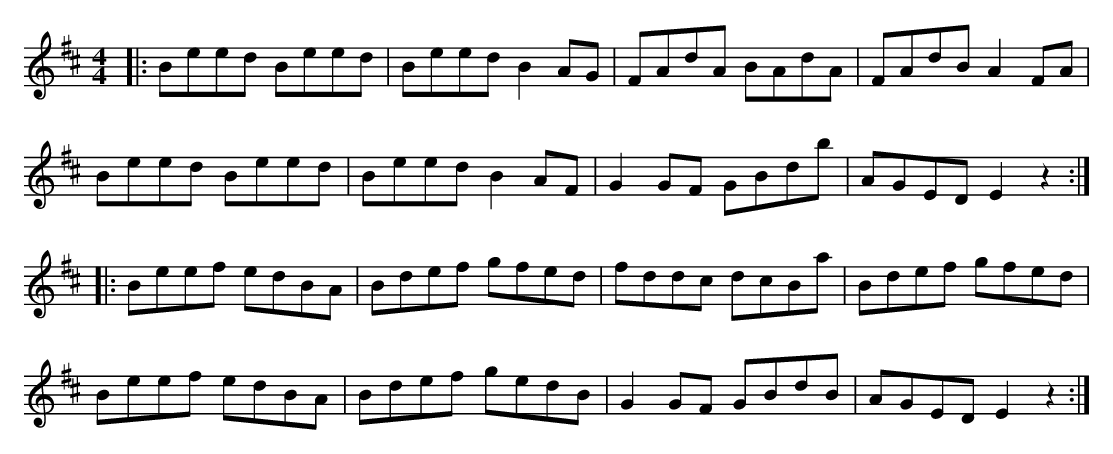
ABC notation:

X:1
M:4/4
K:Edor
|:Beed Beed|Beed B2AG|FAdA BAdA|FAdB A2FA|
Beed Beed|Beed B2AF|G2GF GBdb|AGED E2z2:|
|:Beef edBA|Bdef gfed|fddc dcBa|Bdef gfed|
Beef edBA|Bdef gedB|G2GF GBdB|AGED E2z2:|
